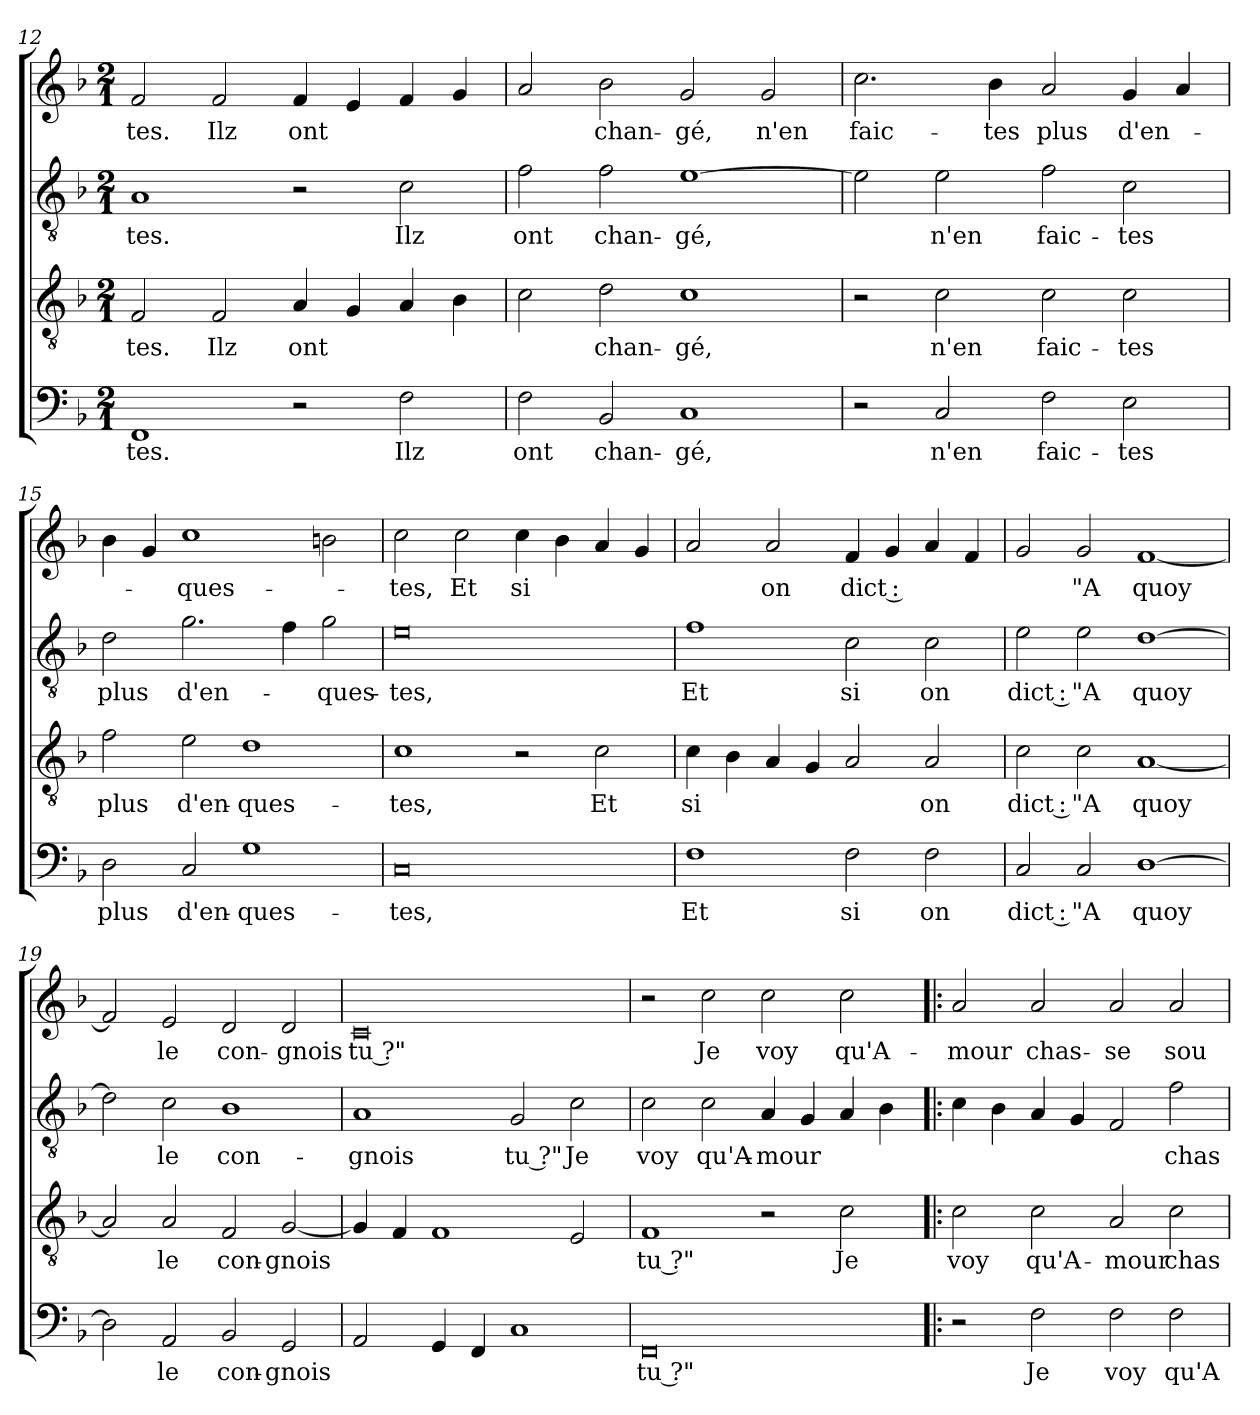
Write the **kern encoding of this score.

**kern	**text	**kern	**text	**kern	**text	**kern	**text
*part4	*part4	*part3	*part3	*part2	*part2	*part1	*part1
*staff4	*staff4	*staff3	*staff3	*staff2	*staff2	*staff1	*staff1
*clefF4	*	*clefGv2	*	*clefGv2	*	*clefG2	*
*	*	*ITrd-7c-12	*	*ITrd-7c-12	*	*	*
*k[b-]	*	*k[b-]	*	*k[b-]	*	*k[b-]	*
*F:	*	*F:	*	*F:	*	*F:	*
*M2/1	*	*M2/1	*	*M2/1	*	*M2/1	*
=12	=12	=12	=12	=12	=12	=12	=12
1FF/	- tes.	2f/	- tes.	1a/	- tes.	2f/	- tes.
.	.	2f/	Ilz	.	.	2f/	Ilz
2r	.	4a/	ont	2r	.	4f/	ont
.	.	4g/	.	.	.	4e/	.
2F\	Ilz	4a/	.	2cc\	Ilz	4f/	.
.	.	4b-\	.	.	.	4g/	.
!!LO:PB:g=z
=13	=13	=13	=13	=13	=13	=13	=13
2F\	ont	2cc\	.	2ff\	ont	2a/	.
2BB-/	chan-	2dd\	chan-	2ff\	chan-	2b-\	chan-
1C/	-gé,	1cc\	-gé,	[1ee\	-gé,	2g/	-gé,
.	.	.	.	.	.	2g/	n'en
=14	=14	=14	=14	=14	=14	=14	=14
2r	.	2r	.	2ee\]	.	2.cc\	faic-
2C/	n'en	2cc\	n'en	2ee\	n'en	.	.
.	.	.	.	.	.	4b-\	-tes
2F\	faic-	2cc\	faic-	2ff\	faic-	2a/	plus
2E\	-tes	2cc\	-tes	2cc\	-tes	4g/	d'en-
.	.	.	.	.	.	4a/	.
=15	=15	=15	=15	=15	=15	=15	=15
2D\	plus	2ff\	plus	2dd\	plus	4b-\	.
.	.	.	.	.	.	4g/	.
2C/	d'en-	2ee\	d'en-	2.gg\	d'en-	1cc\	-ques-
1G\	-ques-	1dd\	-ques-	.	.	.	.
.	.	.	.	4ff\	.	.	.
.	.	.	.	2gg\	-ques-	2bn\	.
=16	=16	=16	=16	=16	=16	=16	=16
0C/	-tes,	1cc\	-tes,	0ee\	-tes,	2cc\	-tes,
.	.	.	.	.	.	2cc\	Et
.	.	2r	.	.	.	4cc\	si
.	.	.	.	.	.	4b-\	.
.	.	2cc\	Et	.	.	4a/	.
.	.	.	.	.	.	4g/	.
=17	=17	=17	=17	=17	=17	=17	=17
1F\	Et	4cc\	si	1ff\	Et	2a/	.
.	.	4b-\	.	.	.	.	.
.	.	4a/	.	.	.	2a/	on
.	.	4g/	.	.	.	.	.
2F\	si	2a/	.	2cc\	si	4f/	dict :
.	.	.	.	.	.	4g/	.
2F\	on	2a/	on	2cc\	on	4a/	.
.	.	.	.	.	.	4f/	.
!!LO:LB:g=z
=18	=18	=18	=18	=18	=18	=18	=18
2C/	dict :	2cc\	dict :	2ee\	dict :	2g/	.
2C/	"A	2cc\	"A	2ee\	"A	2g/	"A
[1D\	quoy	[1a/	quoy	[1dd\	quoy	[1f/	quoy
=19	=19	=19	=19	=19	=19	=19	=19
2D\]	.	2a/]	.	2dd\]	.	2f/]	.
2AA/	le	2a/	le	2cc\	le	2e/	le
2BB-/	con-	2f/	con-	1b-\	con-	2d/	con-
2GG/	-gnois	[2g/	-gnois	.	.	2d/	-gnois
=20	=20	=20	=20	=20	=20	=20	=20
2AA/	.	4g/]	.	1a/	-gnois	0c/	tu ?"
.	.	4f/	.	.	.	.	.
4GG/	.	1f/	.	.	.	.	.
4FF/	.	.	.	.	.	.	.
1C/	.	.	.	2g/	tu ?"	.	.
.	.	2e/	.	2cc\	Je	.	.
=21	=21	=21	=21	=21	=21	=21	=21
0FF/	tu ?"	1f/	tu ?"	2cc\	voy	2r	.
.	.	.	.	2cc\	qu'A-	2cc\	Je
.	.	2r	.	4a/	-mour	2cc\	voy
.	.	.	.	4g/	.	.	.
.	.	2cc\	Je	4a/	.	2cc\	qu'A-
.	.	.	.	4b-\	.	.	.
=22!|:	=22!|:	=22!|:	=22!|:	=22!|:	=22!|:	=22!|:	=22!|:
2r	.	2cc\	voy	4cc\	.	2a/	-mour
.	.	.	.	4b-\	.	.	.
2F\	Je	2cc\	qu'A-	4a/	.	2a/	chas-
.	.	.	.	4g/	.	.	.
2F\	voy	2a/	-mour	2f/	.	2a/	-se
2F\	qu'A-	2cc\	chas-	2ff\	chas-	2a/	sou-
=	=	=	=	=	=	=	=
*-	*-	*-	*-	*-	*-	*-	*-
